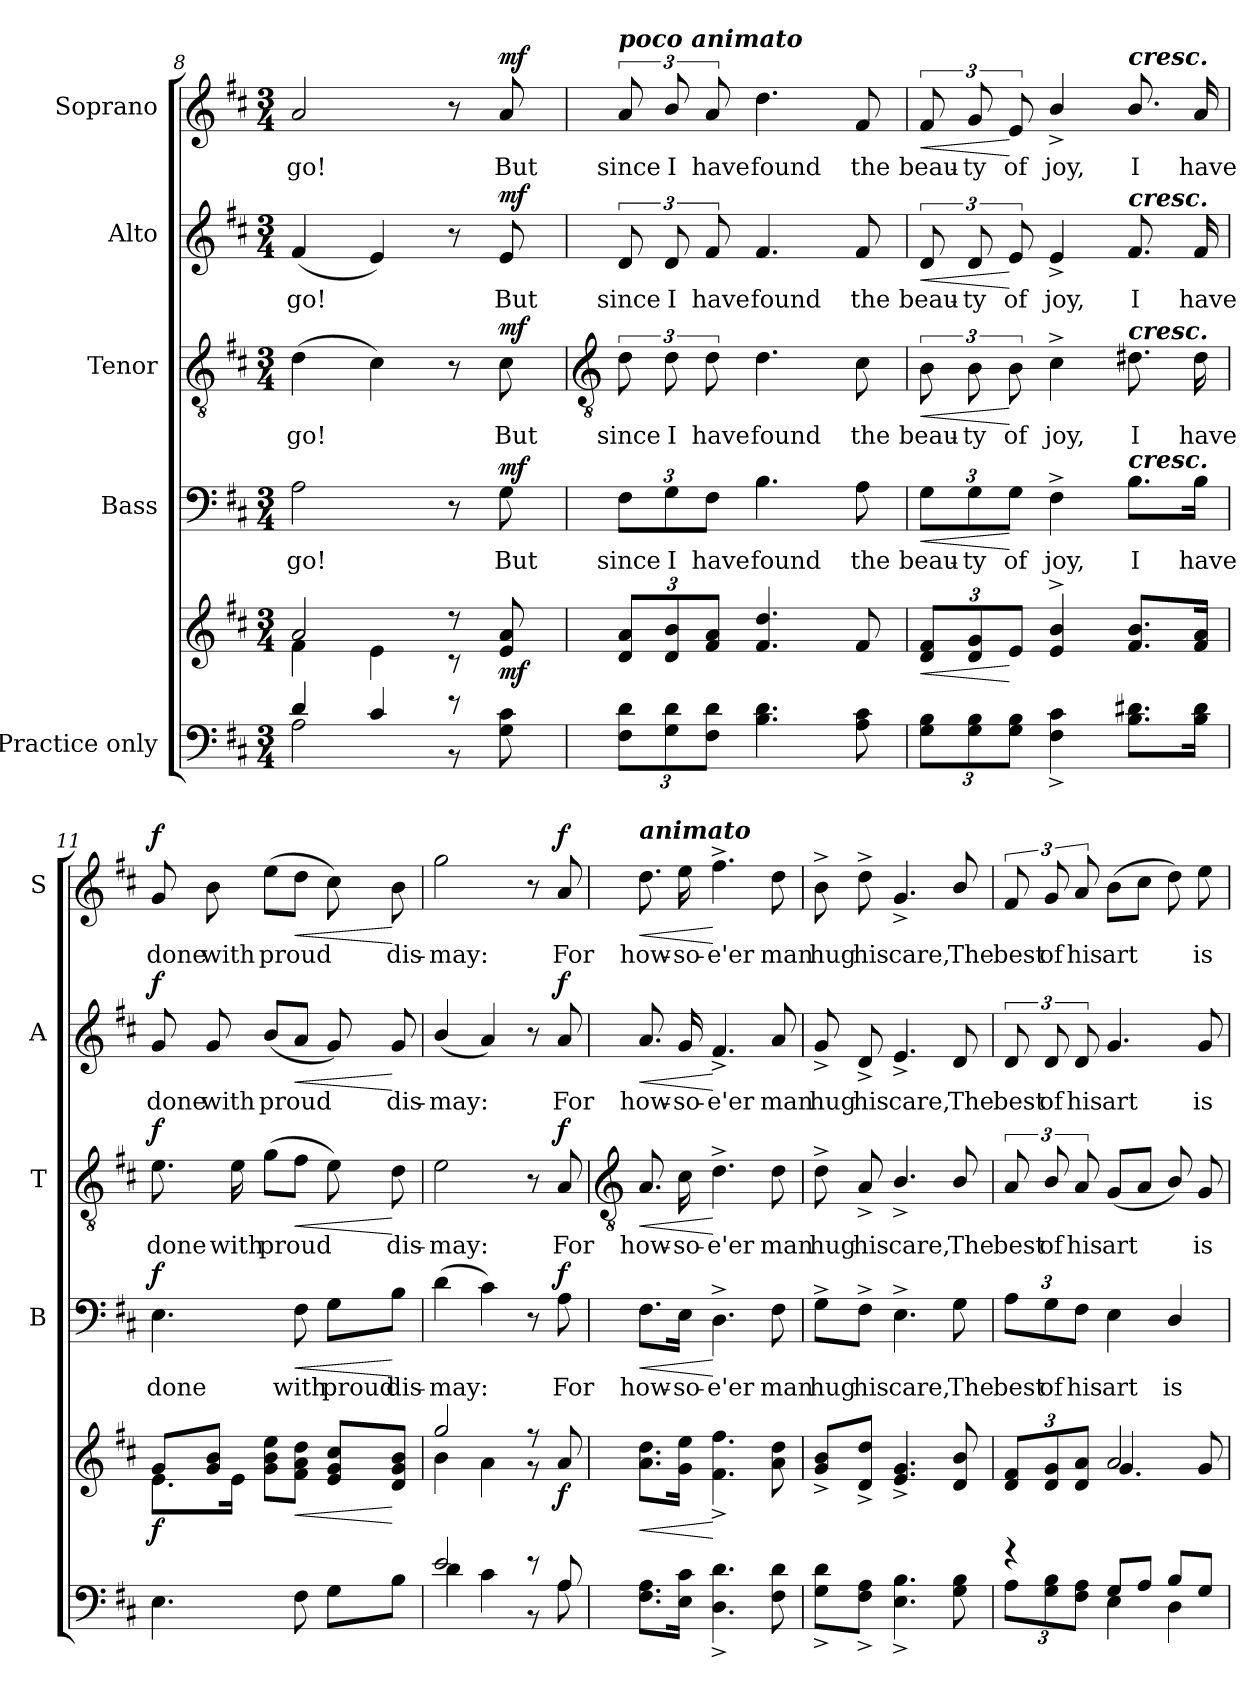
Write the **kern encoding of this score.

**kern	**kern	**dynam	**kern	**text	**dynam	**kern	**text	**dynam	**kern	**text	**dynam	**kern	**text	**dynam
*part5	*part5	*part5	*part4	*part4	*part4	*part3	*part3	*part3	*part2	*part2	*part2	*part1	*part1	*part1
*staff6	*staff5	*staff5/6	*staff4	*staff4	*staff4	*staff3	*staff3	*staff3	*staff2	*staff2	*staff2	*staff1	*staff1	*staff1
*I"Practice only	*	*	*I"Bass	*	*	*I"Tenor	*	*	*I"Alto	*	*	*I"Soprano	*	*
*	*	*	*I'B	*	*	*I'T	*	*	*I'A	*	*	*I'S	*	*
*clefF4	*clefG2	*	*clefF4	*	*	*clefGv2	*	*	*clefG2	*	*	*clefG2	*	*
*k[f#c#]	*k[f#c#]	*	*k[f#c#]	*	*	*k[f#c#]	*	*	*k[f#c#]	*	*	*k[f#c#]	*	*
*D:	*D:	*	*D:	*	*	*D:	*	*	*D:	*	*	*D:	*	*
*M3/4	*M3/4	*	*M3/4	*	*	*M3/4	*	*	*M3/4	*	*	*M3/4	*	*
=8	=8	=8	=8	=8	=8	=8	=8	=8	=8	=8	=8	=8	=8	=8
*^	*^	*	*	*	*	*	*	*	*	*	*	*	*	*
!	!	!	!	!	!	!LO:LY:b	!	!	!LO:LY:b	!	!	!LO:LY:b	!	!	!LO:LY:b	!
4d/	2A\	2a	4f#\	.	2A	-go!	.	(>4d	-go!	.	(<4f#	-go!	.	2a	-go!	.
4c#/	.	.	4e\	.	.	.	.	4c#)	.	.	4e)	.	.	.	.	.
8r	8r	8r	8r	.	8r	.	.	8r	.	.	8r	.	.	8r	.	.
!	!	!	!	!LO:DY:b	!	!LO:LY:b	!LO:DY:b	!	!LO:LY:b	!LO:DY:b	!	!LO:LY:b	!LO:DY:b	!	!LO:LY:b	!LO:DY:b
8ryy	8G\ 8c#\	8e 8a	12ryy	mf	8G	But	mf	8c#	But	mf	8e	But	mf	8a	But	mf
.	.	.	24ryy	.	.	.	.	.	.	.	.	.	.	.	.	.
!!LO:LB:g=z
=9	=9	=9	=9	=9	=9	=9	=9	=9	=9	=9	=9	=9	=9	=9	=9	=9
*	*	*	*	*	*	*	*	*clefGv2	*	*	*	*	*	*	*	*
!	!	!	!	!	!	!	!	!	!	!	!	!	!	!LO:TX:a:Bi:t=poco animato	!	!
!	!	!	!	!	!	!LO:LY:b	!	!	!LO:LY:b	!	!	!LO:LY:b	!	!	!LO:LY:b	!
2.ryy	12F#\ 12d\L	12d 12aL	2.ryy	.	12F#\L	since	.	12d	since	.	12d	since	.	12a	since	.
!	!	!	!	!	!	!LO:LY:b	!	!	!LO:LY:b	!	!	!LO:LY:b	!	!	!LO:LY:b	!
.	12G\ 12d\	12d 12b	.	.	12G\	I	.	12d	I	.	12d	I	.	12b/	I	.
!	!	!	!	!	!	!LO:LY:b	!	!	!LO:LY:b	!	!	!LO:LY:b	!	!	!LO:LY:b	!
.	12F#\ 12d\J	12f# 12aJ	.	.	12F#\J	have	.	12d	have	.	12f#	have	.	12a	have	.
!	!	!	!	!	!	!LO:LY:b	!	!	!LO:LY:b	!	!	!LO:LY:b	!	!	!LO:LY:b	!
.	4.B\ 4.d\	4.f# 4.dd	.	.	4.B	found	.	4.d	found	.	4.f#	found	.	4.dd	found	.
!	!	!	!	!	!	!LO:LY:b	!	!	!LO:LY:b	!	!	!LO:LY:b	!	!	!LO:LY:b	!
.	8A\ 8c#\	8f#	.	.	8A	the	.	8c#	the	.	8f#	the	.	8f#	the	.
=10	=10	=10	=10	=10	=10	=10	=10	=10	=10	=10	=10	=10	=10	=10	=10	=10
!	!	!	!	!LO:HP:b	!	!LO:LY:b	!LO:HP:b	!	!LO:LY:b	!LO:HP:b	!	!LO:LY:b	!LO:HP:b	!	!LO:LY:b	!LO:HP:b
2.ryy	12G\ 12B\L	12d 12f#L	2.ryy	<	12G\L	beau-	<	12B	beau-	<	12d	beau-	<	12f#	beau-	<
!	!	!	!	!	!	!LO:LY:b	!	!	!LO:LY:b	!	!	!LO:LY:b	!	!	!LO:LY:b	!
.	12G\ 12B\	12d 12g	.	.	12G\	-ty	.	12B	-ty	.	12d	-ty	.	12g	-ty	.
!	!	!	!	!	!	!LO:LY:b	!	!	!LO:LY:b	!	!	!LO:LY:b	!	!	!LO:LY:b	!
.	12G\ 12B\J	12eJ	.	[	12G\J	of	[	12B	of	[	12e	of	[	12e	of	[
!	!	!	!	!	!	!LO:LY:b	!	!	!LO:LY:b	!	!	!LO:LY:b	!	!	!LO:LY:b	!
.	4F#\^ 4c#\^	4e^ 4b^	.	.	4F#^	joy,	.	4c#^	joy,	.	4e^	joy,	.	4b^/	joy,	.
!	!	!	!	!	!	!	!	!	!	!	!	!	!	!LO:TX:a:Bi:t=cresc.	!	!
!	!	!	!	!	!	!	!	!	!	!	!LO:TX:a:Bi:t=cresc.	!	!	!	!	!
!	!	!	!	!	!	!	!	!LO:TX:a:Bi:t=cresc.	!	!	!	!	!	!	!	!
!	!	!	!	!	!LO:TX:a:Bi:t=cresc.	!	!	!	!	!	!	!	!	!	!	!
!	!	!	!	!	!	!LO:LY:b	!	!	!LO:LY:b	!	!	!LO:LY:b	!	!	!LO:LY:b	!
.	8.B\ 8.d#X\L	8.f# 8.bL	.	.	8.B\L	I	.	8.d#X	I	.	8.f#	I	.	8.b/	I	.
!	!	!	!	!	!	!LO:LY:b	!	!	!LO:LY:b	!	!	!LO:LY:b	!	!	!LO:LY:b	!
.	16B\ 16d#\J	16f# 16aJ	.	.	16B\Jk	have	.	16d#	have	.	16f#	have	.	16a	have	.
=11	=11	=11	=11	=11	=11	=11	=11	=11	=11	=11	=11	=11	=11	=11	=11	=11
!	!	!	!	!LO:DY:b	!	!LO:LY:b	!LO:DY:b	!	!LO:LY:b	!LO:DY:b	!	!LO:LY:b	!LO:DY:b	!	!LO:LY:b	!LO:DY:b
2.ryy	4.E\	8gL	8.e\L	f	4.E	done	f	8.e	done	f	8g	done	f	8g	done	f
!	!	!	!	!	!	!	!	!	!	!	!	!LO:LY:b	!	!	!LO:LY:b	!
.	.	8g 8bJ	.	.	.	.	.	.	.	.	8g	with	.	8b	with	.
!	!	!	!	!	!	!	!	!	!LO:LY:b	!	!	!	!	!	!	!
.	.	.	16e\J	.	.	.	.	16e	with	.	.	.	.	.	.	.
!	!	!	!	!	!	!	!	!	!LO:LY:b	!	!	!LO:LY:b	!	!	!LO:LY:b	!
.	.	8g 8b 8eeL	2ryy	.	.	.	.	(>8gL	proud	.	(<8bL	proud	.	(>8eeL	proud	.
!	!	!	!	!LO:HP:b	!	!LO:LY:b	!LO:HP:b	!	!	!LO:HP:b	!	!	!LO:HP:b	!	!	!LO:HP:b
.	8F#\	8f# 8a 8ddJ	.	<	8F#	with	<	8f#J	.	<	8aJ	.	<	8ddJ	.	<
!	!	!	!	!	!	!LO:LY:b	!	!	!	!	!	!	!	!	!	!
.	8G\L	8e 8g 8cc#L	.	.	8G\L	proud	.	8e)	.	.	8g)	.	.	8cc#)	.	.
!	!	!	!	!	!	!LO:LY:b	!	!	!LO:LY:b	!	!	!LO:LY:b	!	!	!LO:LY:b	!
.	8B\J	8d 8g 8bJ	.	[	8B\J	dis-	[	8d	dis-	[	8g	dis-	[	8b	dis-	[
=12	=12	=12	=12	=12	=12	=12	=12	=12	=12	=12	=12	=12	=12	=12	=12	=12
!	!	!	!	!	!	!LO:LY:b	!	!	!LO:LY:b	!	!	!LO:LY:b	!	!	!LO:LY:b	!
2e/	4d\	2gg/	4b\	.	(>4d	-may:	.	2e	-may:	.	(<4b/	-may:	.	2gg	-may:	.
.	4c#\	.	4a\	.	4c#)	.	.	.	.	.	4a)	.	.	.	.	.
8r	8r	8r	8r	.	8r	.	.	8r	.	.	8r	.	.	8r	.	.
!	!	!	!	!LO:DY:b	!	!LO:LY:b	!LO:DY:b	!	!LO:LY:b	!LO:DY:b	!	!LO:LY:b	!LO:DY:b	!	!LO:LY:b	!LO:DY:b
8A/	8A\	8a	8ryy	f	8A	For	f	8A	For	f	8a	For	f	8a	For	f
!!LO:LB:g=z
=13	=13	=13	=13	=13	=13	=13	=13	=13	=13	=13	=13	=13	=13	=13	=13	=13
*	*	*	*	*	*	*	*	*clefGv2	*	*	*	*	*	*	*	*
!	!	!	!	!	!	!	!	!	!	!	!	!	!	!LO:TX:a:Bi:t=animato	!	!
!	!	!	!	!LO:HP:b	!	!LO:LY:b	!LO:HP:b	!	!LO:LY:b	!LO:HP:b	!	!LO:LY:b	!LO:HP:b	!	!LO:LY:b	!LO:HP:b
2.ryy	8.F#\ 8.A\L	2.ryy	8.a 8.ddL	<	8.F#\L	how-	<	8.A	how-	<	8.a	how-	<	8.dd	how-	<
!	!	!	!	!	!	!LO:LY:b	!	!	!LO:LY:b	!	!	!LO:LY:b	!	!	!LO:LY:b	!
.	16E\ 16c#\J	.	16g 16eeJ	.	16E\Jk	-so-	.	16c#	-so-	.	16g	-so-	.	16ee	-so-	.
!	!	!	!	!	!	!LO:LY:b	!	!	!LO:LY:b	!	!	!LO:LY:b	!	!	!LO:LY:b	!
.	4.D\^ 4.d\^	.	4.f#\^ 4.ff#\^	[	4.D^	-e'er	[	4.d^	-e'er	[	4.f#^	-e'er	[	4.ff#^	-e'er	[
!	!	!	!	!	!	!LO:LY:b	!	!	!LO:LY:b	!	!	!LO:LY:b	!	!	!LO:LY:b	!
.	8F#\ 8d\	.	8a\ 8dd\	.	8F#	man	.	8d	man	.	8a	man	.	8dd	man	.
=14	=14	=14	=14	=14	=14	=14	=14	=14	=14	=14	=14	=14	=14	=14	=14	=14
!	!	!	!	!	!	!LO:LY:b	!	!	!LO:LY:b	!	!	!LO:LY:b	!	!	!LO:LY:b	!
2.ryy	8G\^ 8d\^L	3%2ryy	8g/^ 8b/^L	.	8G^\L	hug	.	8d^	hug	.	8g^	hug	.	8b^	hug	.
!	!	!	!	!	!	!LO:LY:b	!	!	!LO:LY:b	!	!	!LO:LY:b	!	!	!LO:LY:b	!
.	8F#\^ 8A\^J	.	8d/^ 8dd/^J	.	8F#^\J	his	.	8A^	his	.	8d^	his	.	8dd^	his	.
!	!	!	!	!	!	!LO:LY:b	!	!	!LO:LY:b	!	!	!LO:LY:b	!	!	!LO:LY:b	!
.	4.E\^ 4.B\^	.	4.e/^ 4.g/^	.	4.E^	care,	.	4.B^/	care,	.	4.e^	care,	.	4.g^	care,	.
!	!	!	!	!	!	!LO:LY:b	!	!	!LO:LY:b	!	!	!LO:LY:b	!	!	!LO:LY:b	!
.	8G\ 8B\	.	8d/ 8b/	.	8G	The	.	8B/	The	.	8d	The	.	8b/	The	.
.	.	12ryy	.	.	.	.	.	.	.	.	.	.	.	.	.	.
=15	=15	=15	=15	=15	=15	=15	=15	=15	=15	=15	=15	=15	=15	=15	=15	=15
!	!	!	!	!	!	!LO:LY:b	!	!	!LO:LY:b	!	!	!LO:LY:b	!	!	!LO:LY:b	!
4r	12A\L	4ryy	12d/ 12f#/L	.	12A\L	best	.	12A	best	.	12d	best	.	12f#	best	.
!	!	!	!	!	!	!LO:LY:b	!	!	!LO:LY:b	!	!	!LO:LY:b	!	!	!LO:LY:b	!
.	12G\ 12B\	.	12d/ 12g/	.	12G\	of	.	12B/	of	.	12d	of	.	12g	of	.
!	!	!	!	!	!	!LO:LY:b	!	!	!LO:LY:b	!	!	!LO:LY:b	!	!	!LO:LY:b	!
.	12F#\ 12A\J	.	12d/ 12a/J	.	12F#\J	his	.	12A	his	.	12d	his	.	12a	his	.
!	!	!	!	!	!	!LO:LY:b	!	!	!LO:LY:b	!	!	!LO:LY:b	!	!	!LO:LY:b	!
8G/L	4E\	2a	4.g/	.	4E	art	.	(<8GL	art	.	4.g	art	.	(>8bL	art	.
8A/J	.	.	.	.	.	.	.	8AJ	.	.	.	.	.	8cc#J	.	.
!	!	!	!	!	!	!LO:LY:b	!	!	!	!	!	!	!	!	!	!
8B/L	4D\	.	.	.	4D/	is	.	8B/)	.	.	.	.	.	8dd)	.	.
!	!	!	!	!	!	!	!	!	!LO:LY:b	!	!	!LO:LY:b	!	!	!LO:LY:b	!
8G/J	.	.	8g/	.	.	.	.	8G	is	.	8g	is	.	8ee	is	.
*v	*v	*	*	*	*	*	*	*	*	*	*	*	*	*	*	*
*	*v	*v	*	*	*	*	*	*	*	*	*	*	*	*	*
=	=	=	=	=	=	=	=	=	=	=	=	=	=	=
*-	*-	*-	*-	*-	*-	*-	*-	*-	*-	*-	*-	*-	*-	*-
